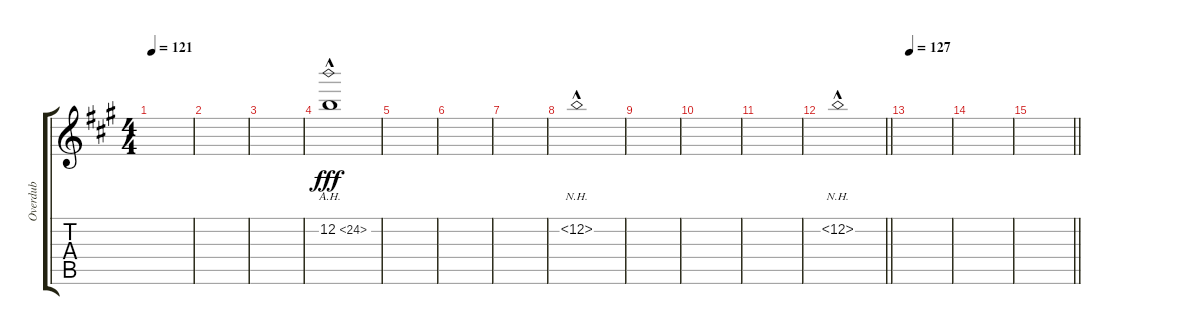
\track ("Overdub" "Overdub") {instrument acousticguitarsteel}
\staff {score tabs}
\tuning (E4 B3 G3 D3 A2 E2) {hide}
\ts (4 4)
\tempo 121
\clef g2
\ks a
|
|
|
12.2{ah 12 hac}.1{dy fff} |
|
|
|
12.2{nh hac}.1 |
|
|
|
\barLineRight lightlight
12.2{nh hac}.1 |
\tempo 127
|
|
\barLineRight lightlight
